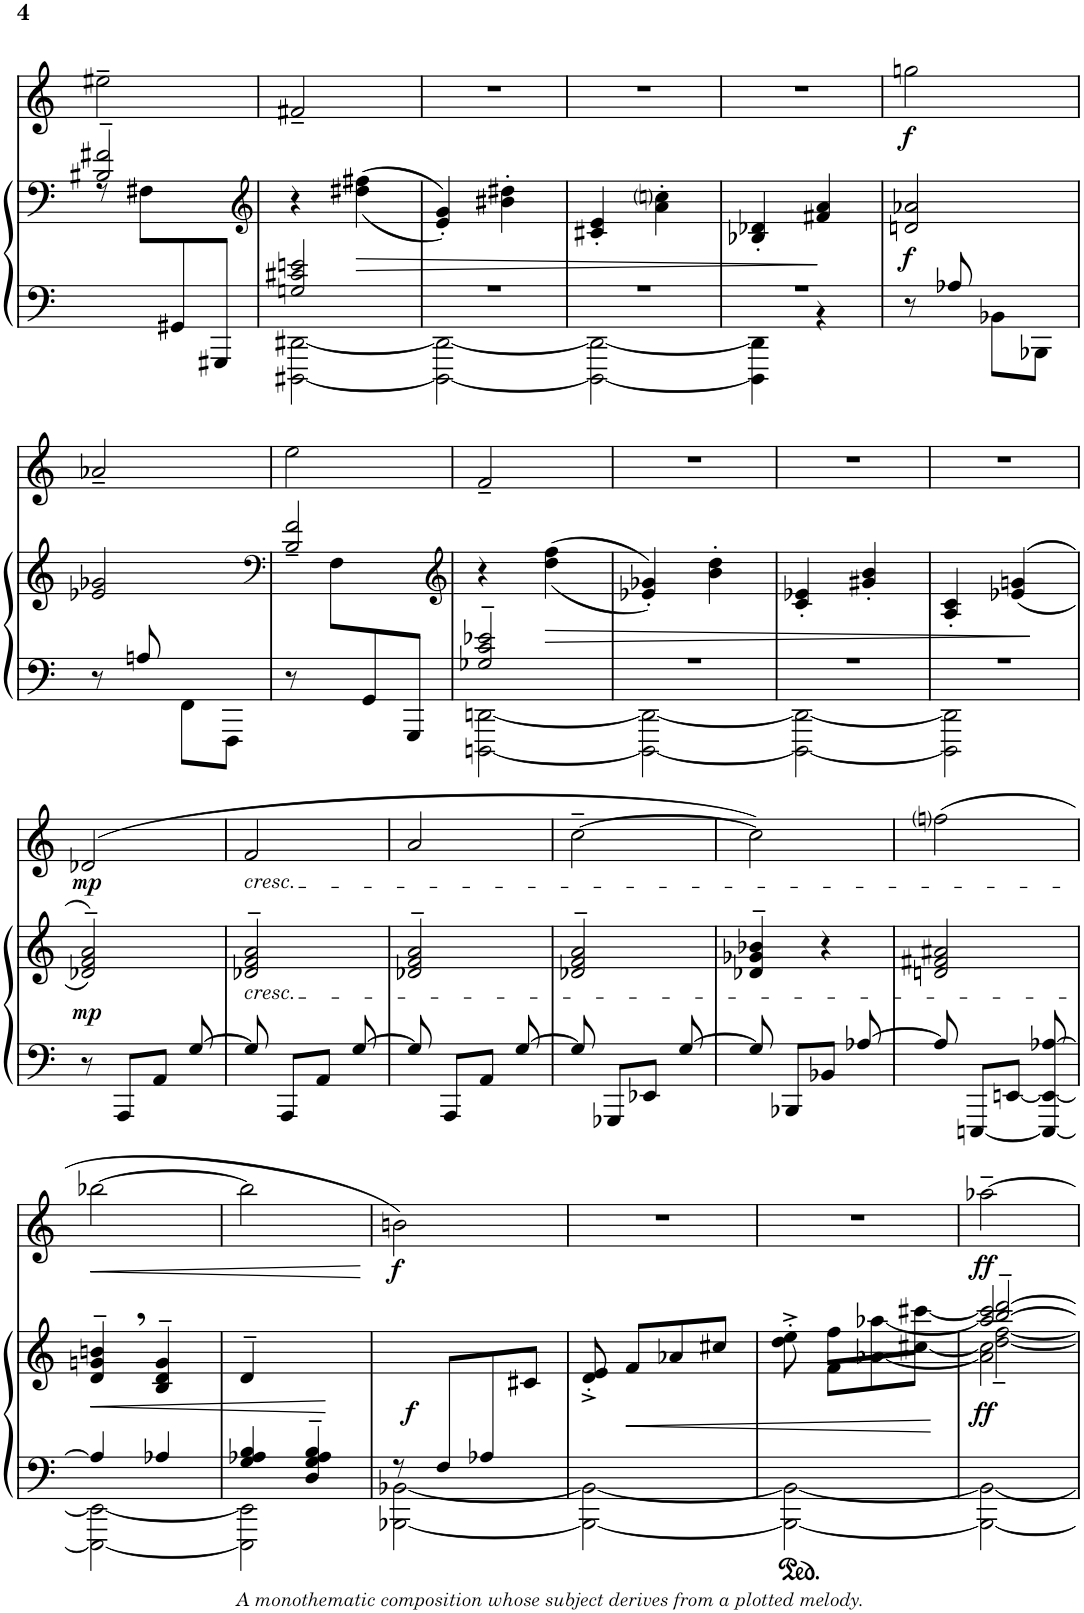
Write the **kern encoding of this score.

**kern	**kern	**dynam	**kern	**dynam
*part2	*part2	*part2	*part1	*part1
*staff3	*staff2	*staff2/3	*staff1	*staff1
*I"Piano	*	*	*I"Vox	*
*I'Pno	*	*	*	*
!!LO:PB:g=z
*clefF4	*clefF4	*	*clefG2	*
*k[]	*k[]	*	*k[]	*
*M2/4	*M2/4	*	*M2/4	*
=69	=69	=69	=69	=69
*^	*^	*	*	*
4ryy	2ryy	8r	2B#X/~ 2f#X/~	.	2ee#X~\	.
.	.	8F#X\L	.	.	.	.
8GG#X/	.	4ryy	.	.	.	.
8GGG#X/J	.	.	.	.	.	.
*	*	*v	*v	*	*	*
=70	=70	=70	=70	=70	=70
*	*	*clefG2	*	*	*
2Gn/ 2c#X/ 2en/	[2DDD#X\ [2DD#X\	4r	.	2f#X~/	.
!	!	!	!LO:HP:b	!	!
.	.	((<4dd#X\ 4ff#X\	>	.	.
=71	=71	=71	=71	=71	=71
2r	2DDD#\_ 2DD#\_	4e/' 4g/'))	.	2r	.
.	.	4b#X\' 4dd#X\'	.	.	.
=72	=72	=72	=72	=72	=72
2r	2DDD#\_ 2DD#\_	4c#X/' 4e/'	.	2r	.
.	.	4a\' 4ccni\'	.	.	.
=73	=73	=73	=73	=73	=73
2r	4DDD#\] 4DD#\]	4B-X/' 4d-X/'	.	2r	.
.	4r	4f#X/ 4a/	]	.	.
=74	=74	=74	=74	=74	=74
!	!	!	!LO:DY:b	!	!LO:DY:b
*v	*v	*	*	*	*
8r	2dn/ 2a-X/	f	2ggn\	f
8A-X/	.	.	.	.
8BB-X\L	.	.	.	.
8BBB-X\J	.	.	.	.
!!LO:LB:g=z
=75	=75	=75	=75	=75
8r	2e-X/ 2g-X/	.	2a-X~/	.
8An/	.	.	.	.
8FF\L	.	.	.	.
8FFF\J	.	.	.	.
=76	=76	=76	=76	=76
*	*clefF4	*	*	*
*	*^	*	*	*
8r	2B/~ 2f/~	8ryy	.	2ee\	.
8ryy	.	8F\L	.	.	.
8GG/	.	4ryy	.	.	.
8GGG/J	.	.	.	.	.
*	*v	*v	*	*	*
=77	=77	=77	=77	=77
*	*clefG2	*	*	*
*^	*	*	*	*
2G-X/~ 2c/~ 2e-X/~	[2DDDn\ [2DDn\	4r	.	2f~/	.
!	!	!	!LO:HP:b	!	!
.	.	((<4dd\ 4ff\	>	.	.
=78	=78	=78	=78	=78	=78
2r	2DDD\_ 2DD\_	4e-X/' 4g-X/'))	.	2r	.
.	.	4b\' 4dd\'	.	.	.
=79	=79	=79	=79	=79	=79
2r	2DDD\_ 2DD\_	4c/' 4e-X/'	.	2r	.
.	.	4g#X/' 4b/'	.	.	.
=80	=80	=80	=80	=80	=80
2r	2DDD\] 2DD\]	4A/' 4c/'	.	2r	.
.	.	((>4e-X/ 4gn/	.	.	.
*v	*v	*	*	*	*
.	.	]	.	.
!!LO:LB:g=z
=81	=81	=81	=81	=81
!	!	!LO:DY:b	!	!LO:DY:b
8r	2d-X/~> 2f/~> 2a/~>))	mp	(2d-X/	mp
8AAA/L	.	.	.	.
8AA/J	.	.	.	.
[>8G/	.	.	.	.
=82	=82	=82	=82	=82
!	!	!	!LO:TX:b:i:t=cresc.	!
!	!LO:TX:b:i:t=cresc.	!	!	!
8G/]	2d-X/~> 2f/~> 2a/~>	.	2f/	.
8AAA/L	.	.	.	.
8AA/J	.	.	.	.
[>8G/	.	.	.	.
=83	=83	=83	=83	=83
8G/]	2d-X/~> 2f/~> 2a/~>	.	2a/	.
8AAA/L	.	.	.	.
8AA/J	.	.	.	.
[>8G/	.	.	.	.
=84	=84	=84	=84	=84
8G/]	2d-X/~> 2f/~> 2a/~>	.	[2cc~\	.
8GGG-X/L	.	.	.	.
8EE-X/J	.	.	.	.
[>8G/	.	.	.	.
=85	=85	=85	=85	=85
8G/]	4d-X/~> 4g-X/~> 4b-X/~>	.	2cc\])	.
8BBB-X/L	.	.	.	.
8BB-X/J	4r	.	.	.
[>8A-X/	.	.	.	.
=86	=86	=86	=86	=86
8A-/]	2dn/ 2f#X/ 2a#X/	.	(2ffni\	.
[8EEEn/L	.	.	.	.
[8EEn/J	.	.	.	.
8EEE/_ 8EE/_ [>8A-X/	.	.	.	.
!!LO:LB:g=z
=87	=87	=87	=87	=87
*^	*	*	*	*
!	!	!	!LO:HP:b	!	!LO:HP:b
4A-/]	2EEE\_ 2EE\_	4d/~>, 4gn/~>, 4bn/~>,	<	[2bb-X\	<
4A-X/	.	4B/~> 4d/~> 4g/~>	.	.	.
=88	=88	=88	=88	=88	=88
4G/ 4A-X/ 4B/	2EEE\] 2EE\]	4d~>/	.	2bb-\]	.
4D/~ 4G/~ 4A-/~ 4B/~	.	4ryy	.	.	.
*v	*v	*	*	*	*
.	.	[	.	[
=89	=89	=89	=89	=89
*^	*^	*	*	*
!	!	!	!	!	!	!LO:DY:b
8r	[2BBB-X\ [2BB-X\	2ryy	4.ryy	.	2bn\)	f
!	!	!	!	!LO:DY:a=2	!	!
8F/L	.	.	.	f	.	.
8A-X/	.	.	.	.	.	.
8ryy	.	.	8c#X/J	.	.	.
*	*	*v	*v	*	*	*
=90	=90	=90	=90	=90	=90
2ryy	2BBB-\_ 2BB-\_	8d/'^ 8e/'^	.	2r	.
!	!	!	!LO:HP:b	!	!
.	.	8f/L	<	.	.
.	.	8a-X/	.	.	.
.	.	8cc#X/J	.	.	.
=91	=91	=91	=91	=91	=91
*	*	*^	*	*	*
2ryy	2BBB-\_ 2BB-\_	8dd\'^ 8ee\'^	8ryy	.	2r	.
.	.	8f\L	8ff\L	.	.	.
.	.	[8a-X\	[<8aa-X\	.	.	.
.	.	[8cc#X\J	[8ccc#X\J	.	.	.
*v	*v	*	*	*	*	*
*	*v	*v	*	*	*
.	.	[	.	.
=92	=92	=92	=92	=92
*^	*^	*	*	*
*	*	*	*^	*	*	*
*	*	*	*	*^	*	*	*
!	!	!	!	!	!	!LO:DY:b	!	!LO:DY:b
2ryy	2BBB-\_ 2BB-\_	2aa-/] 2ccc#/]	2a-\] 2cc#\]	[2bb/~ [2ddd/~	[2dd\~ [2ff\~	ff	[2aa-X~\	ff
*v	*v	*	*	*	*	*	*	*
*	*v	*v	*v	*v	*	*	*
=	=	=	=	=
*-	*-	*-	*-	*-
